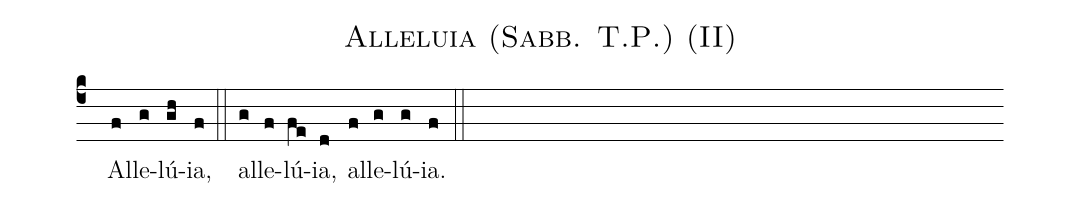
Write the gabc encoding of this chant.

name:Alleluia (Sabb. T.P.) (II);
office-part:Antiphona;
mode:6;
%%
(c4) () Al(f)le(g)lú(gh)ia,(f) (::) al(g)le(f)lú(fe)ia,(d) al(f)le(g)lú(g)ia.(f) (::)
